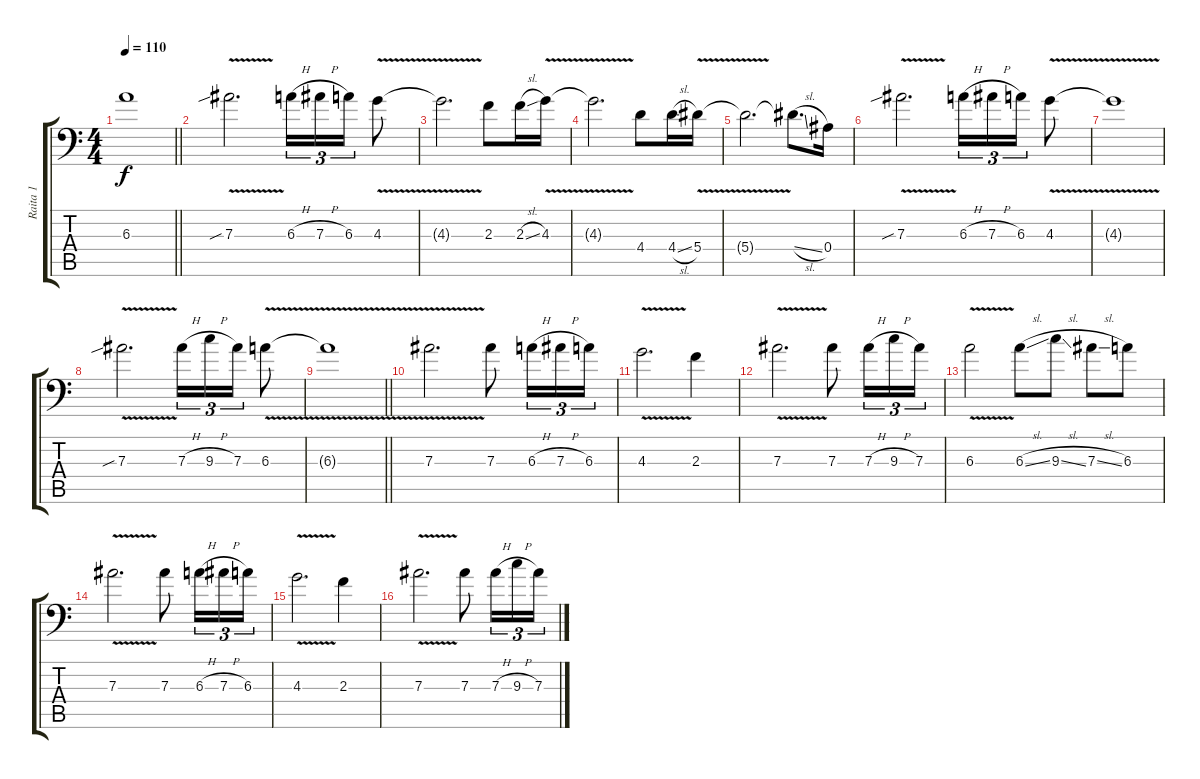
\track ("Raita 1" "Raita 1") {instrument distortionguitar}
\staff {score tabs}
\tuning (C4 G3 Eb3 Bb2 F2 Bb1) {hide}
\ts (4 4)
\tempo 110
\clef f4
\barLineRight lightlight
\ks c
6.3{t}.1{dy f} |
\section ("" "")
7.3{v sib}.2{d} 6.3{h}.16{tu (3 2)} 7.3{h}.16{tu (3 2)} 6.3.16{tu (3 2)} 4.3{v}.8 |
4.3{t}.2{d} 2.3.8 2.3{sl}.16 4.3{v}.16 |
4.3{t}.2{d} 4.4.8 4.4{sl}.16 5.4{v}.16 |
5.4{t}.2{d} 5.4{sl t}.8{d} 0.4.16 |
7.3{v sib}.2{d} 6.3{h}.16{tu (3 2)} 7.3{h}.16{tu (3 2)} 6.3.16{tu (3 2)} 4.3{v}.8 |
4.3{t}.1 |
7.3{v sib}.2{d} 7.3{h}.16{tu (3 2)} 9.3{h}.16{tu (3 2)} 7.3.16{tu (3 2)} 6.3{v}.8 |
\barLineRight lightlight
6.3{t}.1 |
\section ("" "")
7.3{v}.2{d instrument distortionguitar} 7.3.8 6.3{h}.16{tu (3 2)} 7.3{h}.16{tu (3 2)} 6.3.16{tu (3 2)} |
4.3{v}.2{d} 2.3.4 |
7.3{v}.2{d} 7.3.8 7.3{h}.16{tu (3 2)} 9.3{h}.16{tu (3 2)} 7.3.16{tu (3 2)} |
6.3{v}.2 6.3{sl}.8 9.3{sl}.8 7.3{sl}.8 6.3.8 |
7.3{v}.2{d} 7.3.8 6.3{h}.16{tu (3 2)} 7.3{h}.16{tu (3 2)} 6.3.16{tu (3 2)} |
4.3{v}.2{d} 2.3.4 |
7.3{v}.2{d} 7.3.8 7.3{h}.16{tu (3 2)} 9.3{h}.16{tu (3 2)} 7.3.16{tu (3 2)}
